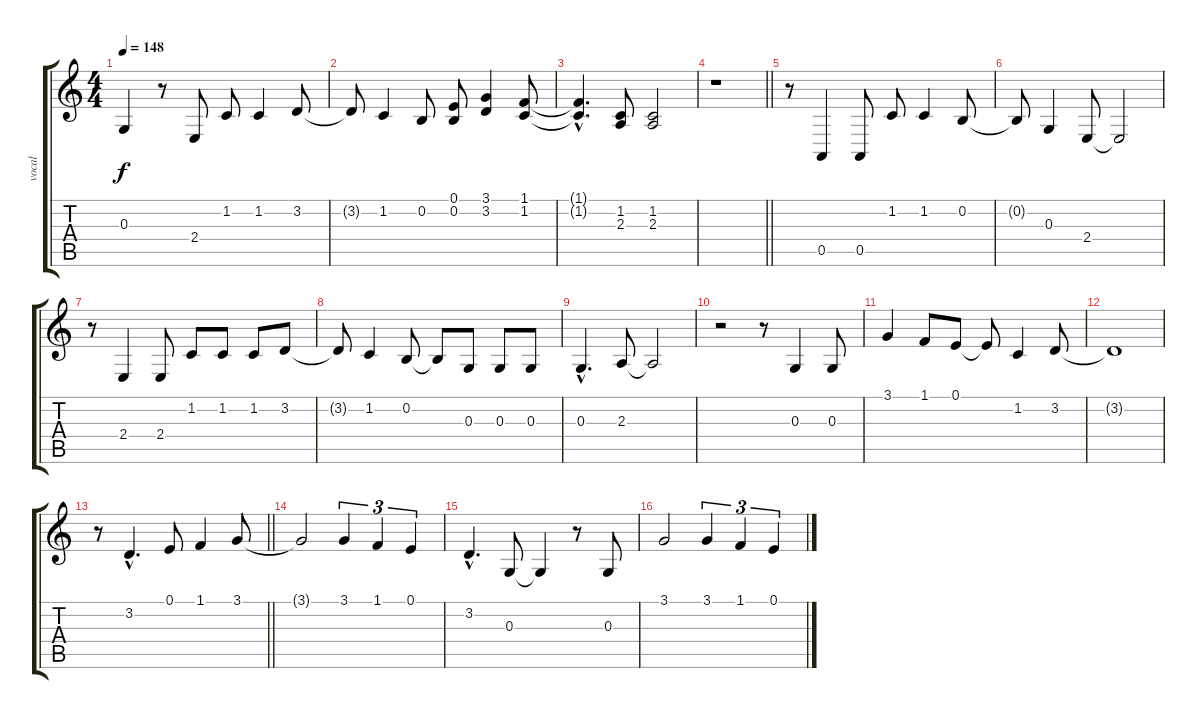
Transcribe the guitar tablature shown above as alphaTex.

\track ("vocal" "vocal") {instrument acousticgrandpiano}
\staff {score tabs}
\tuning (E4 B3 G3 D3 A2 E2) {hide}
\ts (4 4)
\tempo 148
\clef g2
\ks c
0.3{t}.4{dy f} r.8 2.4.8 1.2.8 1.2.4 3.2.8 |
3.2{t}.8 1.2.4 0.2.8 (0.1 0.2).8 (3.1 3.2).4 (1.1 1.2).8 |
(1.1{hac t} 1.2{hac t}).4{d} (1.2 2.3).8 (1.2 2.3).2 |
\barLineRight lightlight
r.1 |
r.8 0.5.4 0.5.8 1.2.8 1.2.4 0.2.8 |
0.2{t}.8 0.3.4 2.4.8 2.4{t}.2 |
r.8 2.4.4 2.4.8 1.2.8 1.2.8 1.2.8 3.2.8 |
3.2{t}.8 1.2.4 0.2.8 0.2{t}.8 0.3.8 0.3.8 0.3.8 |
0.3{hac}.4{d} 2.3.8 2.3{t}.2 |
r.2 r.8 0.3.4 0.3.8 |
3.1.4 1.1.8 0.1.8 0.1{t}.8 1.2.4 3.2.8 |
3.2{t}.1 |
\barLineRight lightlight
r.8 3.2{hac}.4{d} 0.1.8 1.1.4 3.1.8 |
3.1{t}.2 3.1.4{tu (3 2)} 1.1.4{tu (3 2)} 0.1.4{tu (3 2)} |
3.2{hac}.4{d} 0.3.8 0.3{t}.4 r.8 0.3.8 |
3.1.2 3.1.4{tu (3 2)} 1.1.4{tu (3 2)} 0.1.4{tu (3 2)}
